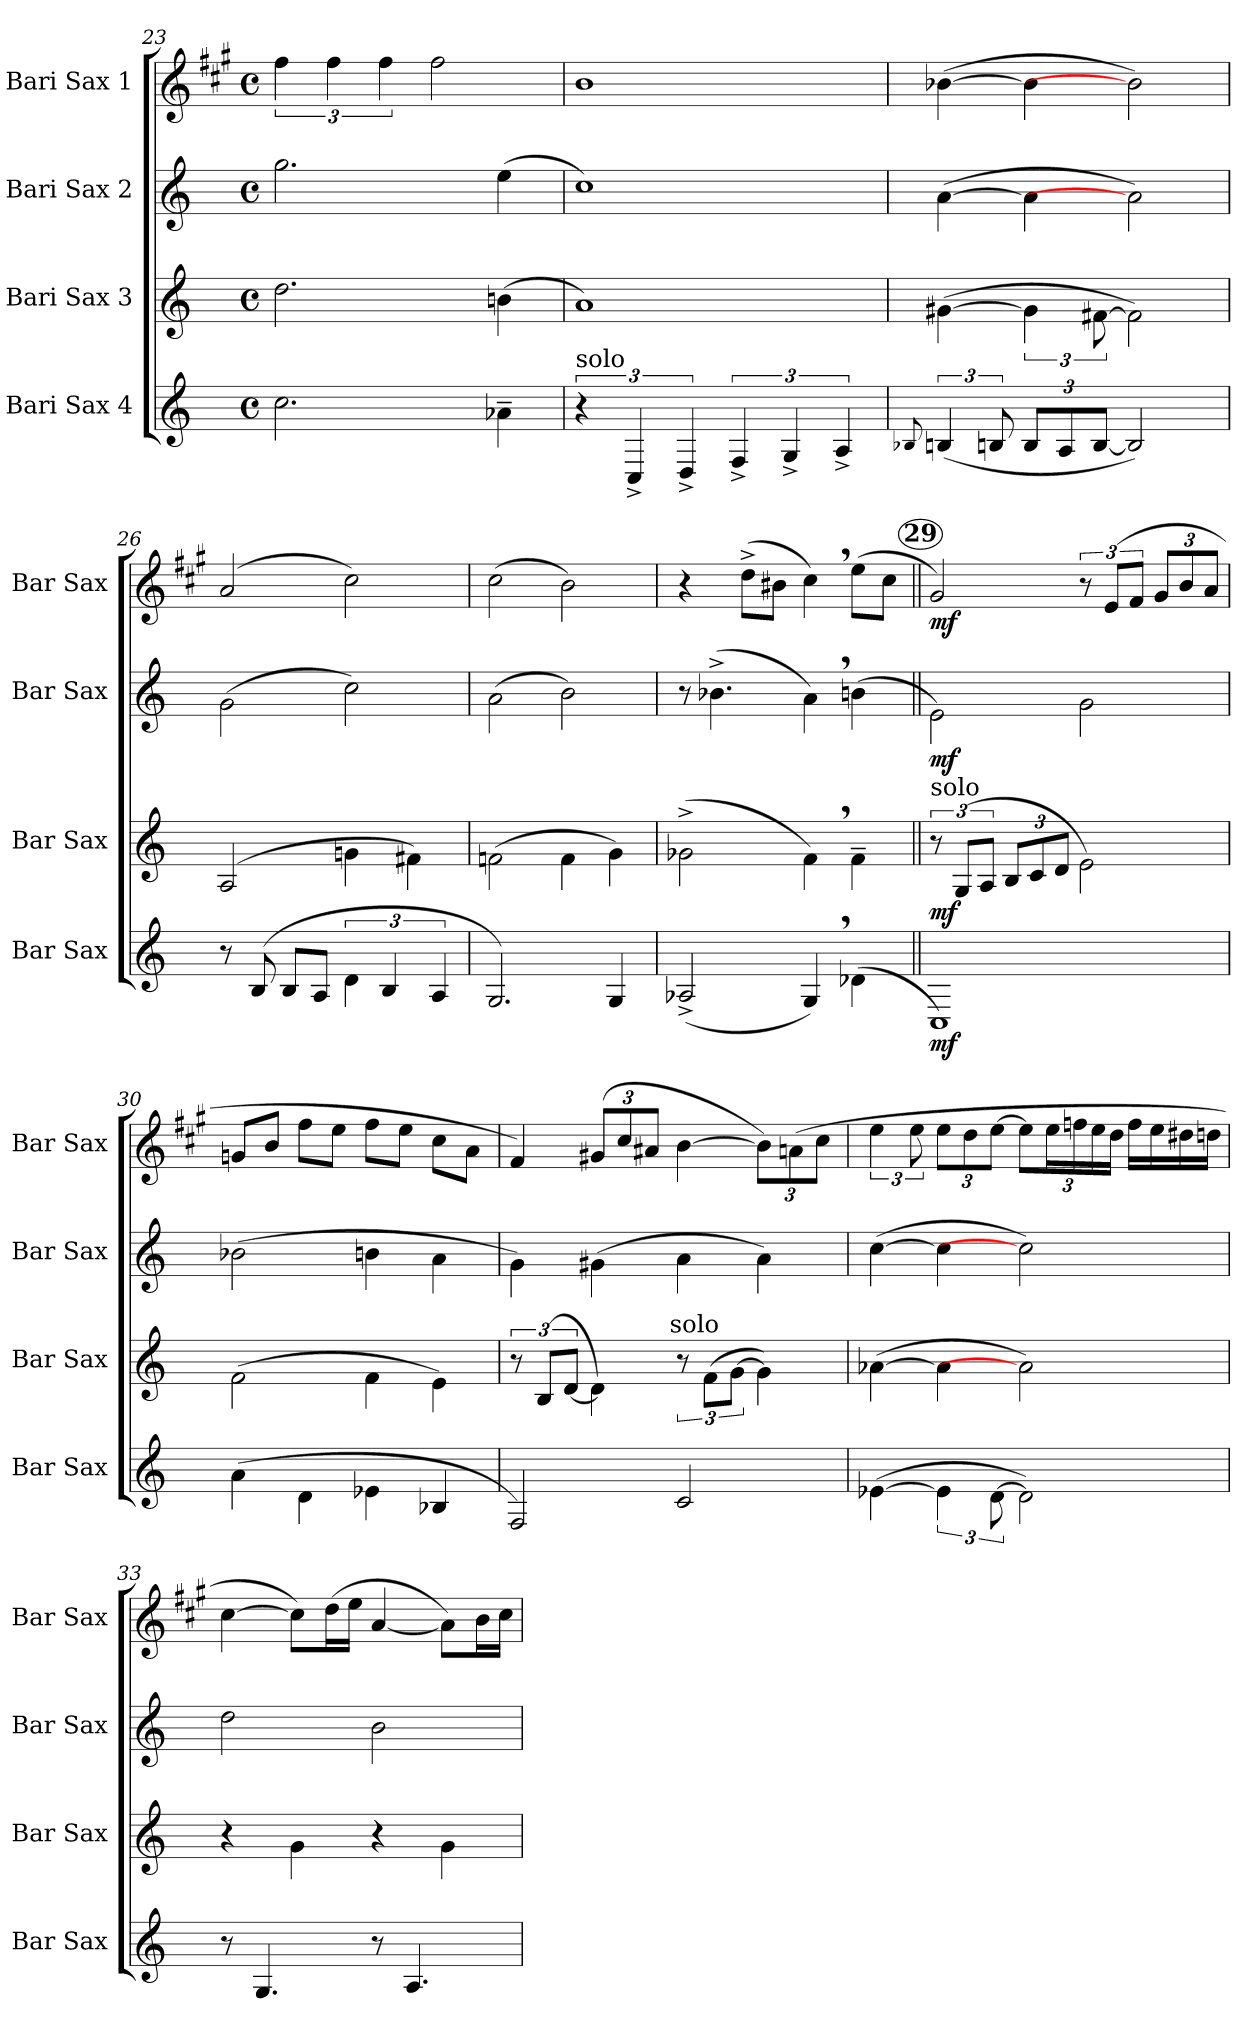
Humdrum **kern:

**kern	**dynam	**kern	**dynam	**kern	**dynam	**kern	**dynam
*part4	*part4	*part3	*part3	*part2	*part2	*part1	*part1
*staff4	*staff4	*staff3	*staff3	*staff2	*staff2	*staff1	*staff1
*I"Bari Sax 4	*	*I"Bari Sax 3	*	*I"Bari Sax 2	*	*I"Bari Sax 1	*
*I'Bar Sax	*	*I'Bar Sax	*	*I'Bar Sax	*	*I'Bar Sax	*
*clefG2	*	*clefG2	*	*clefG2	*	*clefG2	*
*ITrd12c21	*	*ITrd12c21	*	*ITrd12c21	*	*ITrd5c9	*
*k[]	*	*k[]	*	*k[]	*	*k[]	*
*C:	*	*C:	*	*C:	*	*C:	*
*M4/4	*	*M4/4	*	*M4/4	*	*M4/4	*
*met(c)	*	*met(c)	*	*met(c)	*	*met(c)	*
=23	=23	=23	=23	=23	=23	=23	=23
2.c\	.	2.d\	.	2.g\	.	6a\	.
.	.	.	.	.	.	6a\	.
.	.	.	.	.	.	6a\	.
.	.	.	.	.	.	2a\	.
4A-X~>\	.	(>4Bn\	.	(>4e\	.	.	.
=24	=24	=24	=24	=24	=24	=24	=24
!LO:TX:a:t=solo	!	!	!	!	!	!	!
6r	.	1A)	.	1c)	.	1d	.
6CC^</	.	.	.	.	.	.	.
6DD^</	.	.	.	.	.	.	.
6FF^</	.	.	.	.	.	.	.
6GG^</	.	.	.	.	.	.	.
6AA^</	.	.	.	.	.	.	.
=25	=25	=25	=25	=25	=25	=25	=25
8qqBB-X/	.	.	.	.	.	.	.
(<6BBn/	.	(>[4G#X\	.	(>[4A\	.	(>[4d-X\	.
12BBn/	.	.	.	.	.	.	.
12BB/L	.	6G#\]	.	4A\]	.	4d-\]	.
12AA/	.	.	.	.	.	.	.
[12BB/J	.	[12F#X\	.	.	.	.	.
2BB/])	.	2F#\])	.	2A\])	.	2d-\])	.
=26	=26	=26	=26	=26	=26	=26	=26
8r	.	(2AA/	.	(>2G\	.	(2c/	.
(8BB/	.	.	.	.	.	.	.
8BB/L	.	.	.	.	.	.	.
8AA/J	.	.	.	.	.	.	.
6D\	.	4Gn\	.	2c\)	.	2e\)	.
6BB/	.	.	.	.	.	.	.
.	.	4F#X\)	.	.	.	.	.
6AA/	.	.	.	.	.	.	.
=27	=27	=27	=27	=27	=27	=27	=27
2.GG/)	.	(>2Fn\	.	(>2A\	.	(>2e\	.
.	.	4F\	.	2B\)	.	2d\)	.
4GG/	.	4G\)	.	.	.	.	.
=28	=28	=28	=28	=28	=28	=28	=28
(<2AA-X^</	.	(>2G-X^>\	.	8r	.	4r	.
.	.	.	.	(>4.B-X^>\	.	.	.
.	.	.	.	.	.	(>8f^>\L	.
.	.	.	.	.	.	8d#X\J	.
4GG,>/)	.	4F,>\)	.	4A,>\)	.	4e,>\)	.
(>4D-X\	.	4F~>\	.	(>4Bn\	.	(>8g\L	.
.	.	.	.	.	.	8e\J	.
!!LO:LB:g=z
!!LO:REH:place=s1:a:B:enc=circle:fs=11.2:t=29
=29||	=29||	=29||	=29||	=29||	=29||	=29||	=29||
!	!	!LO:TX:a:t=solo	!	!	!	!	!
!	!LO:DY:b	!	!LO:DY:b	!	!LO:DY:b	!	!LO:DY:b
1CC)	mf	12r	mf	2E\)	mf	2B/)	mf
.	.	(<12GG/L	.	.	.	.	.
.	.	12AA/J	.	.	.	.	.
.	.	12BB/L	.	.	.	.	.
.	.	12C/	.	.	.	.	.
.	.	12D/J	.	.	.	.	.
.	.	2E\)	.	2G\	.	12r	.
.	.	.	.	.	.	(>12G/L	.
.	.	.	.	.	.	12A/J	.
.	.	.	.	.	.	12B/L	.
.	.	.	.	.	.	12d/	.
.	.	.	.	.	.	12c/J	.
=30	=30	=30	=30	=30	=30	=30	=30
(>4A\	.	(>2F\	.	(>2B-X\	.	8B-X/L	.
.	.	.	.	.	.	8d/J	.
4D\	.	.	.	.	.	8a\L	.
.	.	.	.	.	.	8g\J	.
4E-X\	.	4F\	.	4Bn\	.	8a\L	.
.	.	.	.	.	.	8g\J	.
4BB-X/	.	4E\)	.	4A\	.	8e\L	.
.	.	.	.	.	.	8c\J	.
=31	=31	=31	=31	=31	=31	=31	=31
!	!	!LO:TX:a:t=solo	!	!	!	!	!
*	*	*^	*	*	*	*	*
2FF/)	.	12r	3ryy	.	4G\)	.	4A/)	.
.	.	(<12BB/L	.	.	.	.	.	.
.	.	[12D/J	.	.	.	.	.	.
.	.	4D\])	.	.	(>4G#X\	.	(>12Bn/L	.
.	.	.	12...ryy	.	.	.	12e/	.
.	.	.	.	.	.	.	12c#X/J	.
!	!	!	!LO:TX:a:t=solo	!	!	!	!	!
.	.	.	3ryy	.	.	.	.	.
2C/	.	12r	.	.	4A\	.	[4d\	.
.	.	(<12F\L	.	.	.	.	.	.
.	.	[12G\J	.	.	.	.	.	.
.	.	4G\])	.	.	4A\)	.	12d\L])	.
.	.	.	6ryy	.	.	.	.	.
.	.	.	.	.	.	.	(>12cn\	.
.	.	.	.	.	.	.	12e\J	.
.	.	.	96ryy	.	.	.	.	.
*	*	*v	*v	*	*	*	*	*
=32	=32	=32	=32	=32	=32	=32	=32
(>[4E-X\	.	(>[4A-X\	.	(>[4c\	.	6g\	.
.	.	.	.	.	.	12g\	.
6E-\]	.	4A-\]	.	4c\]	.	12g\L	.
.	.	.	.	.	.	12f\	.
[12D\	.	.	.	.	.	[12g\J	.
2D\])	.	2A-\])	.	2c\])	.	12g\L]	.
.	.	.	.	.	.	24g\L	.
.	.	.	.	.	.	24a-X\	.
.	.	.	.	.	.	24g\	.
.	.	.	.	.	.	24f\JJ	.
.	.	.	.	.	.	16a-\LL	.
.	.	.	.	.	.	16g\	.
.	.	.	.	.	.	16f#X\	.
.	.	.	.	.	.	16fn\JJ	.
=33	=33	=33	=33	=33	=33	=33	=33
8r	.	4r	.	2d\	.	[4e\	.
4.GG/	.	.	.	.	.	.	.
.	.	4G\	.	.	.	8e\L])	.
.	.	.	.	.	.	(>16f\L	.
.	.	.	.	.	.	16g\JJ	.
8r	.	4r	.	2B\	.	[4c/	.
4.AA/	.	.	.	.	.	.	.
.	.	4G\	.	.	.	8c\L])	.
.	.	.	.	.	.	16d\L	.
.	.	.	.	.	.	16e\JJ	.
=	=	=	=	=	=	=	=
*-	*-	*-	*-	*-	*-	*-	*-
